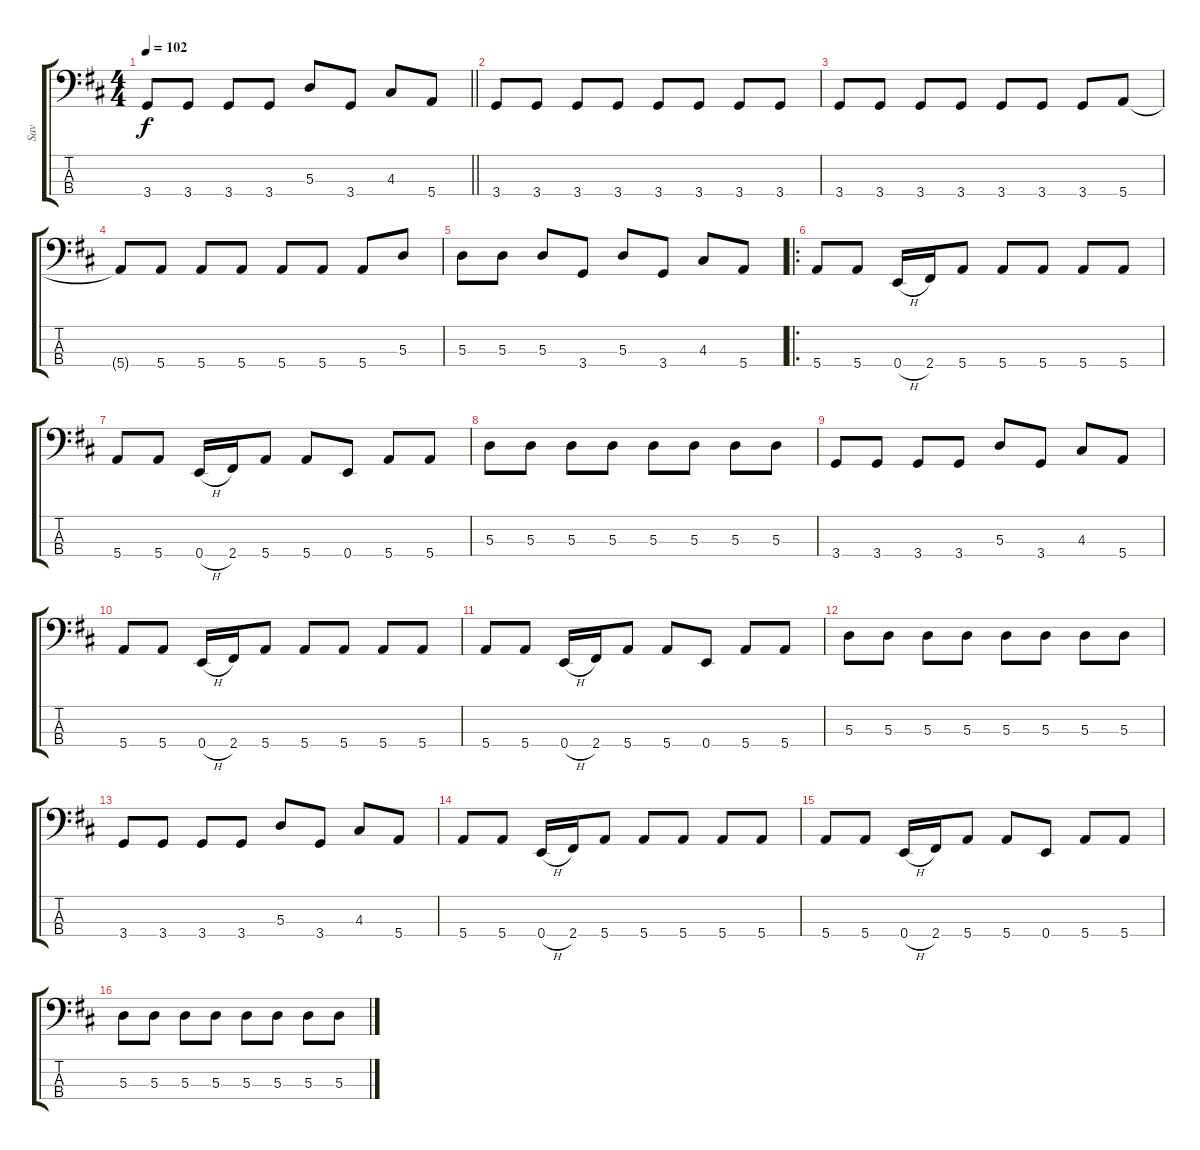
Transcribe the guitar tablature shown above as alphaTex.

\track ("Sav" "Sav") {instrument electricbassfinger}
\staff {score tabs}
\tuning (G2 D2 A1 E1) {hide}
\ts (4 4)
\tempo 102
\clef f4
\barLineRight lightlight
\ks d
3.4.8{dy f} 3.4.8 3.4.8 3.4.8 5.3.8 3.4.8 4.3.8 5.4.8 |
3.4.8 3.4.8 3.4.8 3.4.8 3.4.8 3.4.8 3.4.8 3.4.8 |
3.4.8 3.4.8 3.4.8 3.4.8 3.4.8 3.4.8 3.4.8 5.4.8 |
5.4{t}.8 5.4.8 5.4.8 5.4.8 5.4.8 5.4.8 5.4.8 5.3.8 |
5.3.8 5.3.8 5.3.8 3.4.8 5.3.8 3.4.8 4.3.8 5.4.8 |
\ro
5.4.8 5.4.8 0.4{h}.16 2.4.16 5.4.8 5.4.8 5.4.8 5.4.8 5.4.8 |
5.4.8 5.4.8 0.4{h}.16 2.4.16 5.4.8 5.4.8 0.4.8 5.4.8 5.4.8 |
5.3.8 5.3.8 5.3.8 5.3.8 5.3.8 5.3.8 5.3.8 5.3.8 |
3.4.8 3.4.8 3.4.8 3.4.8 5.3.8 3.4.8 4.3.8 5.4.8 |
5.4.8 5.4.8 0.4{h}.16 2.4.16 5.4.8 5.4.8 5.4.8 5.4.8 5.4.8 |
5.4.8 5.4.8 0.4{h}.16 2.4.16 5.4.8 5.4.8 0.4.8 5.4.8 5.4.8 |
5.3.8 5.3.8 5.3.8 5.3.8 5.3.8 5.3.8 5.3.8 5.3.8 |
3.4.8 3.4.8 3.4.8 3.4.8 5.3.8 3.4.8 4.3.8 5.4.8 |
5.4.8 5.4.8 0.4{h}.16 2.4.16 5.4.8 5.4.8 5.4.8 5.4.8 5.4.8 |
5.4.8 5.4.8 0.4{h}.16 2.4.16 5.4.8 5.4.8 0.4.8 5.4.8 5.4.8 |
5.3.8 5.3.8 5.3.8 5.3.8 5.3.8 5.3.8 5.3.8 5.3.8
